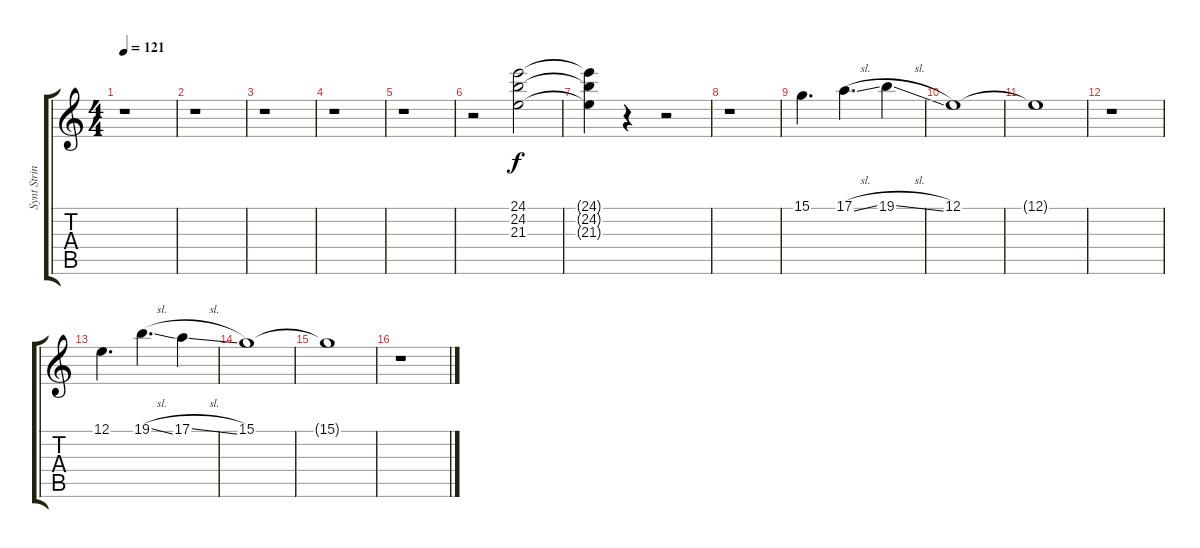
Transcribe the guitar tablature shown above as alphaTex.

\track ("Synt String 5" "Synt Strin") {instrument pad8sweep}
\staff {score tabs}
\tuning (E4 B3 G3 D3 A2 E2) {hide}
\ts (4 4)
\tempo 121
\clef g2
\ks c
r.1{dy f} |
r.1 |
r.1 |
r.1 |
r.1 |
r.2 (24.1 24.2 21.3).2 |
(24.1{t} 24.2{t} 21.3{t}).4 r.4 r.2 |
r.1 |
15.1.4{d} 17.1{sl}.4{d} 19.1{sl}.4 |
12.1.1 |
12.1{t}.1 |
r.1 |
12.1.4{d} 19.1{sl}.4{d} 17.1{sl}.4 |
15.1.1 |
15.1{t}.1 |
r.1
